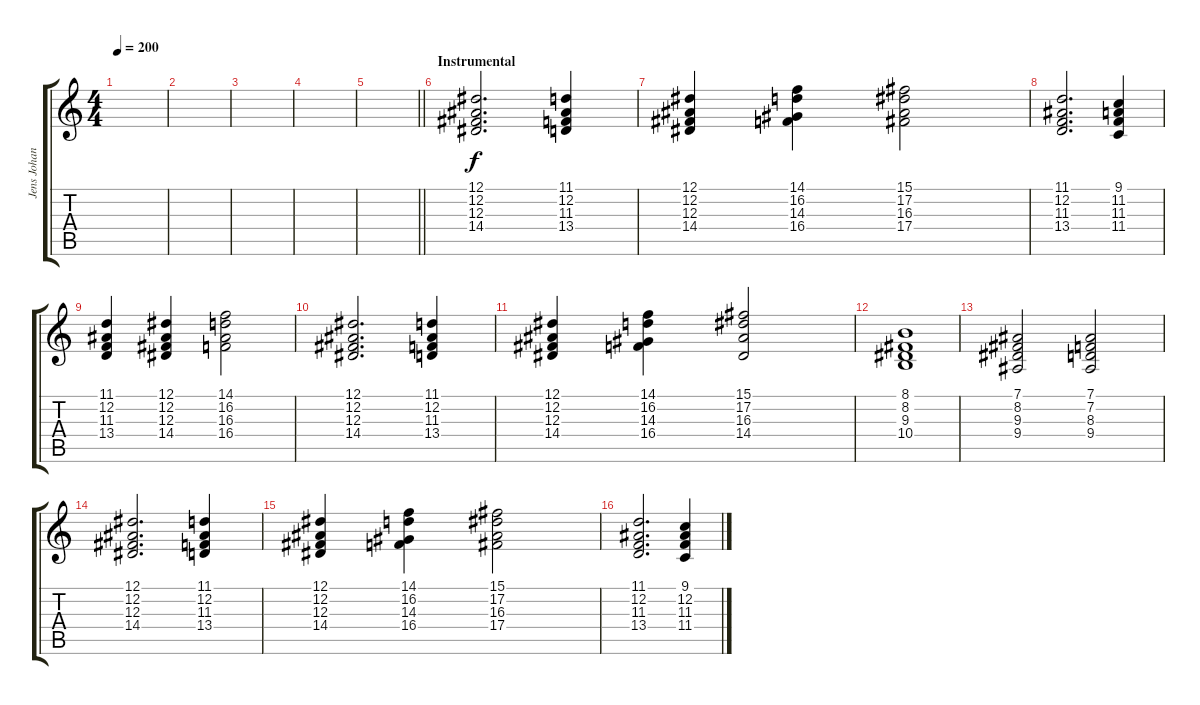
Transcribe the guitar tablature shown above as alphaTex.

\track ("Jens Johansson" "Jens Johan") {instrument churchorgan}
\staff {score tabs}
\tuning (Eb4 Bb3 Gb3 Db3 Ab2 Eb2) {hide}
\ts (4 4)
\tempo 200
\clef g2
\ks c
|
|
|
|
\barLineRight lightlight
|
\section ("" "Instrumental")
(12.1 12.2 12.3 14.4).2{d} (11.1 12.2 11.3 13.4).4 |
(12.1 12.2 12.3 14.4).4 (14.1 16.2 14.3 16.4).4 (15.1 17.2 16.3 17.4).2 |
(11.1 12.2 11.3 13.4).2{d} (9.1 11.2 11.3 11.4).4 |
(11.1 12.2 11.3 13.4).4 (12.1 12.2 12.3 14.4).4 (14.1 16.2 16.3 16.4).2 |
(12.1 12.2 12.3 14.4).2{d} (11.1 12.2 11.3 13.4).4 |
(12.1 12.2 12.3 14.4).4 (14.1 16.2 14.3 16.4).4 (15.1 17.2 16.3 14.4).2 |
(8.1 8.2 9.3 10.4).1 |
(7.1 8.2 9.3 9.4).2 (7.1 7.2 8.3 9.4).2 |
(12.1 12.2 12.3 14.4).2{d} (11.1 12.2 11.3 13.4).4 |
(12.1 12.2 12.3 14.4).4 (14.1 16.2 14.3 16.4).4 (15.1 17.2 16.3 17.4).2 |
(11.1 12.2 11.3 13.4).2{d} (9.1 12.2 11.3 11.4).4
